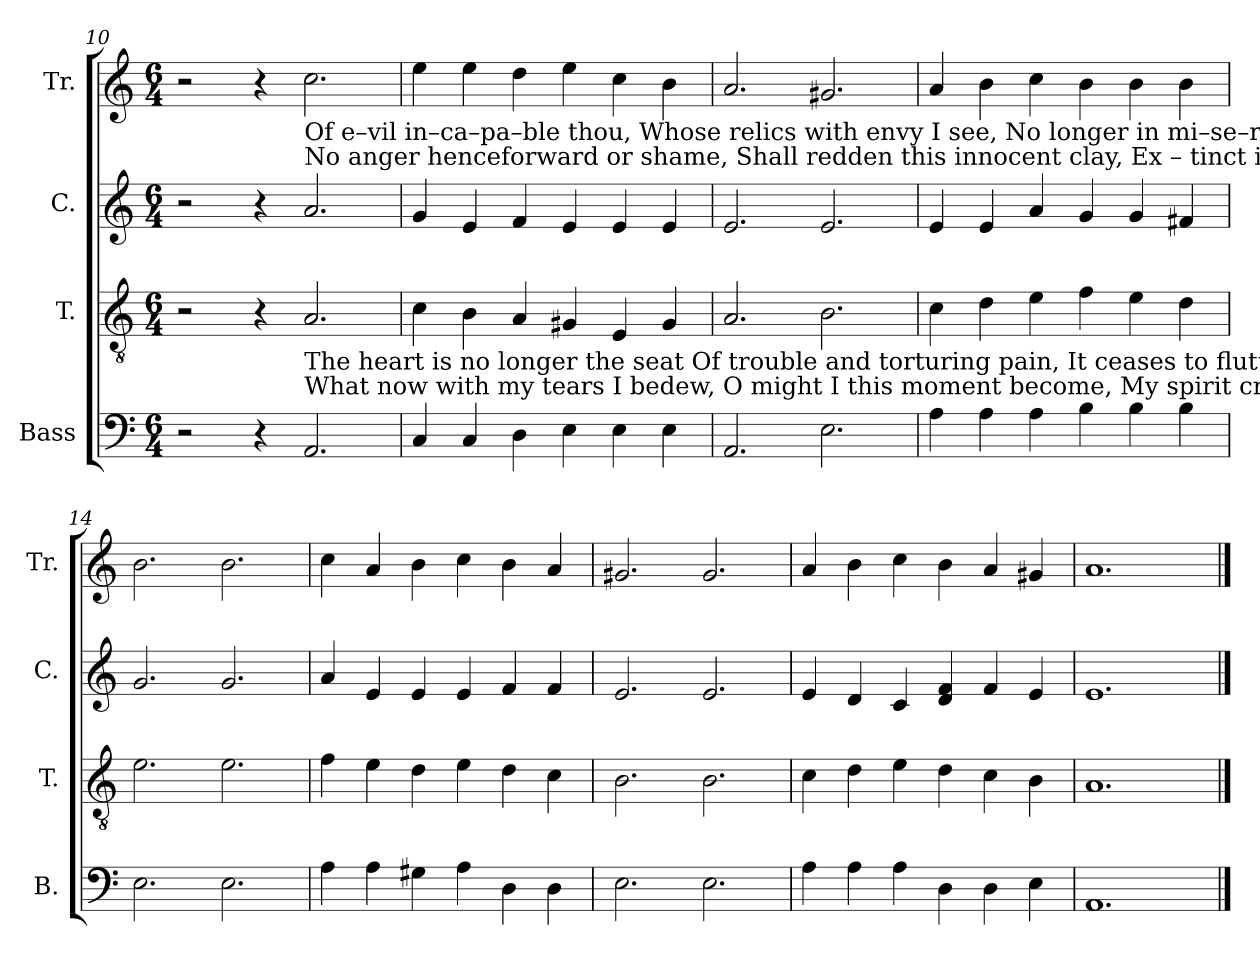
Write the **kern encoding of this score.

**kern	**kern	**kern	**kern
*part4	*part3	*part2	*part1
*staff4	*staff3	*staff2	*staff1
*I"Bass	*I"T.	*I"C.	*I"Tr.
*I'B.	*I'T.	*I'C.	*I'Tr.
!!LO:LB:g=z
*clefF4	*clefGv2	*clefG2	*clefG2
*k[]	*k[]	*k[]	*k[]
*M6/4	*M6/4	*M6/4	*M6/4
=10	=10	=10	=10
2r	2r	2r	2r
4r	4r	4r	4r
!	!	!	!LO:TX:b:t=Of    e–vil  in–ca–pa–ble  thou, Whose relics with envy I  see,  No    longer  in  mi–se–ry  now,  No longer a  sinner  like    me.
!	!	!	!LO:TX:b:t=No anger henceforward or shame, Shall redden this innocent clay, Ex – tinct  is  the animal flame, And passion is vanished away.
!	!LO:TX:b:t=The  heart is no longer the seat  Of trouble and torturing pain,  It  ceases  to flutter  and  beat,  It  never  shall  flutter   a  –  gain.	!	!
!	!LO:TX:b:t=What now with my tears I bedew, O might I this moment become, My spirit  created   a – new,  My flesh be consigned to the tomb.	!	!
2.AA/	2.A/	2.a/	2.cc\
=11	=11	=11	=11
4C/	4c\	4g/	4ee\
4C/	4B\	4e/	4ee\
4D\	4A/	4f/	4dd\
4E\	4G#X/	4e/	4ee\
4E\	4E/	4e/	4cc\
4E\	4G#/	4e/	4b\
=12	=12	=12	=12
2.AA/	2.A/	2.e/	2.a/
2.E\	2.B\	2.e/	2.g#X/
=13	=13	=13	=13
4A\	4c\	4e/	4a/
4A\	4d\	4e/	4b\
4A\	4e\	4a/	4cc\
4B\	4f\	4g/	4b\
4B\	4e\	4g/	4b\
4B\	4d\	4f#X/	4b\
=14	=14	=14	=14
2.E\	2.e\	2.g/	2.b\
2.E\	2.e\	2.g/	2.b\
=15	=15	=15	=15
4A\	4f\	4a/	4cc\
4A\	4e\	4e/	4a/
4G#X\	4d\	4e/	4b\
4A\	4e\	4e/	4cc\
4D\	4d\	4f/	4b\
4D\	4c\	4f/	4a/
=16	=16	=16	=16
2.E\	2.B\	2.e/	2.g#X/
2.E\	2.B\	2.e/	2.g#/
=17	=17	=17	=17
4A\	4c\	4e/	4a/
4A\	4d\	4d/	4b\
4A\	4e\	4c/	4cc\
4D\	4d\	4d/ 4f/	4b\
4D\	4c\	4f/	4a/
4E\	4B\	4e/	4g#X/
=18	=18	=18	=18
1.AA	1.A	1.e	1.a
==	==	==	==
*-	*-	*-	*-
